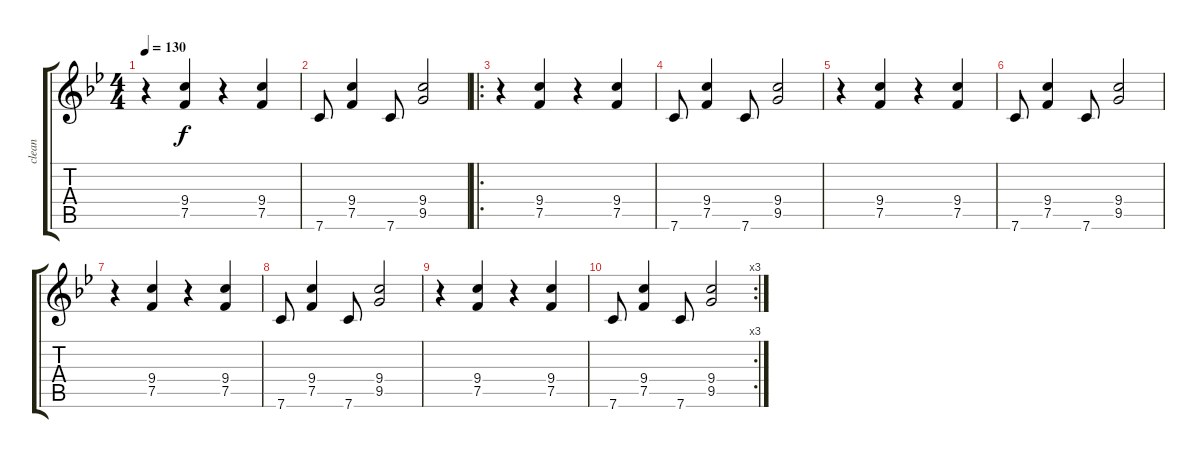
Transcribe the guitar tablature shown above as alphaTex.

\track ("clean" "clean") {instrument electricguitarclean}
\staff {score tabs}
\tuning (F4 C4 Ab3 Eb3 Bb2 F2) {hide}
\ts (4 4)
\tempo 130
\clef g2
\ks bb
r.4{dy f} (9.4 7.5).4 r.4 (9.4 7.5).4 |
7.6.8 (9.4 7.5).4 7.6.8 (9.4 9.5).2 |
\ro
r.4 (9.4 7.5).4 r.4 (9.4 7.5).4 |
7.6.8 (9.4 7.5).4 7.6.8 (9.4 9.5).2 |
r.4 (9.4 7.5).4 r.4 (9.4 7.5).4 |
7.6.8 (9.4 7.5).4 7.6.8 (9.4 9.5).2 |
r.4 (9.4 7.5).4 r.4 (9.4 7.5).4 |
7.6.8 (9.4 7.5).4 7.6.8 (9.4 9.5).2 |
r.4 (9.4 7.5).4 r.4 (9.4 7.5).4 |
\rc 3
7.6.8 (9.4 7.5).4 7.6.8 (9.4 9.5).2
